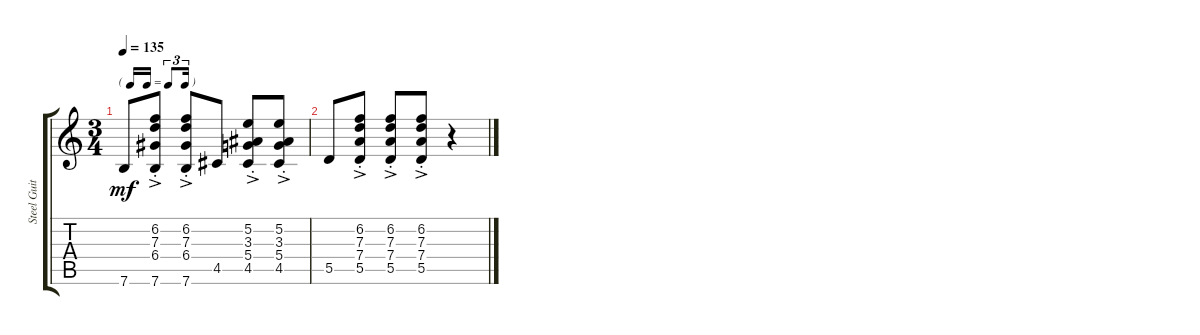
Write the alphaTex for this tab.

\track ("Steel Guitar" "Steel Guit") {instrument acousticguitarsteel}
\staff {score tabs}
\tuning (E4 B3 G3 D3 A2 E2) {hide}
\ts (3 4)
\tf triplet16th
\tempo 135
\clef g2
\ks c
7.6.8{dy mf} (6.2{ac st} 7.3{ac st} 6.4{ac st} 7.6{ac st}).8 (6.2{ac st} 7.3{ac st} 6.4{ac st} 7.6{ac st}).8 4.5.8 (5.2{ac st} 3.3{ac st} 5.4{ac st} 4.5{ac st}).8 (5.2{ac st} 3.3{ac st} 5.4{ac st} 4.5{ac st}).8 |
5.5.8 (6.2{ac st} 7.3{ac st} 7.4{ac st} 5.5{ac st}).8 (6.2{ac st} 7.3{ac st} 7.4{ac st} 5.5{ac st}).8 (6.2{ac st} 7.3{ac st} 7.4{ac st} 5.5{ac st}).8 r.4
